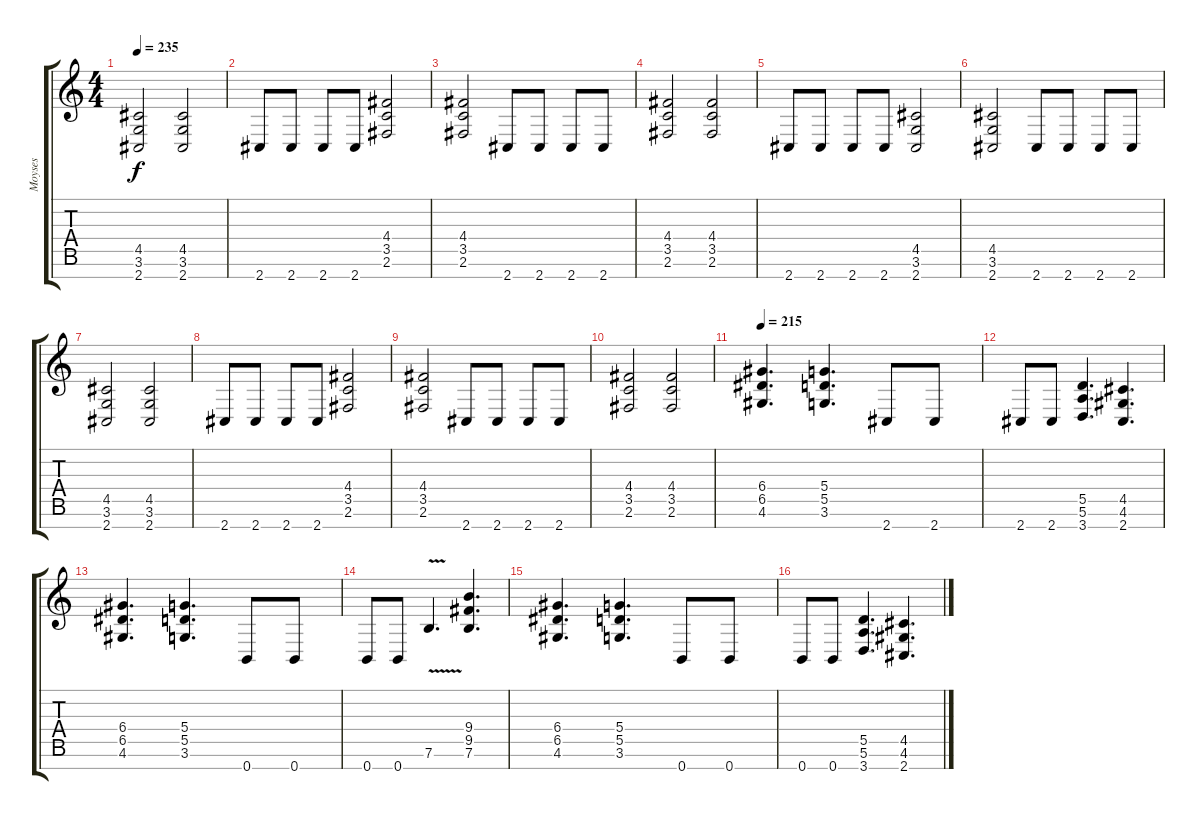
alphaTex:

\track ("Moyses" "Moyses") {instrument distortionguitar}
\staff {score tabs}
\tuning (E4 B3 G3 D3 A2 E2 B1) {hide}
\ts (4 4)
\tempo 235
\clef g2
\ks c
(4.5 3.6 2.7).2{dy f} (4.5 3.6 2.7).2 |
2.7.8 2.7.8 2.7.8 2.7.8 (4.4 3.5 2.6).2 |
(4.4 3.5 2.6).2 2.7.8 2.7.8 2.7.8 2.7.8 |
(4.4 3.5 2.6).2 (4.4 3.5 2.6).2 |
2.7.8 2.7.8 2.7.8 2.7.8 (4.5 3.6 2.7).2 |
(4.5 3.6 2.7).2 2.7.8 2.7.8 2.7.8 2.7.8 |
(4.5 3.6 2.7).2 (4.5 3.6 2.7).2 |
2.7.8 2.7.8 2.7.8 2.7.8 (4.4 3.5 2.6).2 |
(4.4 3.5 2.6).2 2.7.8 2.7.8 2.7.8 2.7.8 |
(4.4 3.5 2.6).2 (4.4 3.5 2.6).2 |
\tempo 215
(6.4 6.5 4.6).4{d} (5.4 5.5 3.6).4{d} 2.7.8 2.7.8 |
2.7.8 2.7.8 (5.5 5.6 3.7).4{d} (4.5 4.6 2.7).4{d} |
(6.4 6.5 4.6).4{d} (5.4 5.5 3.6).4{d} 0.7.8 0.7.8 |
0.7.8 0.7.8 7.6{v}.4{d} (9.4 9.5 7.6).4{d} |
(6.4 6.5 4.6).4{d} (5.4 5.5 3.6).4{d} 0.7.8 0.7.8 |
0.7.8 0.7.8 (5.5 5.6 3.7).4{d} (4.5 4.6 2.7).4{d}
